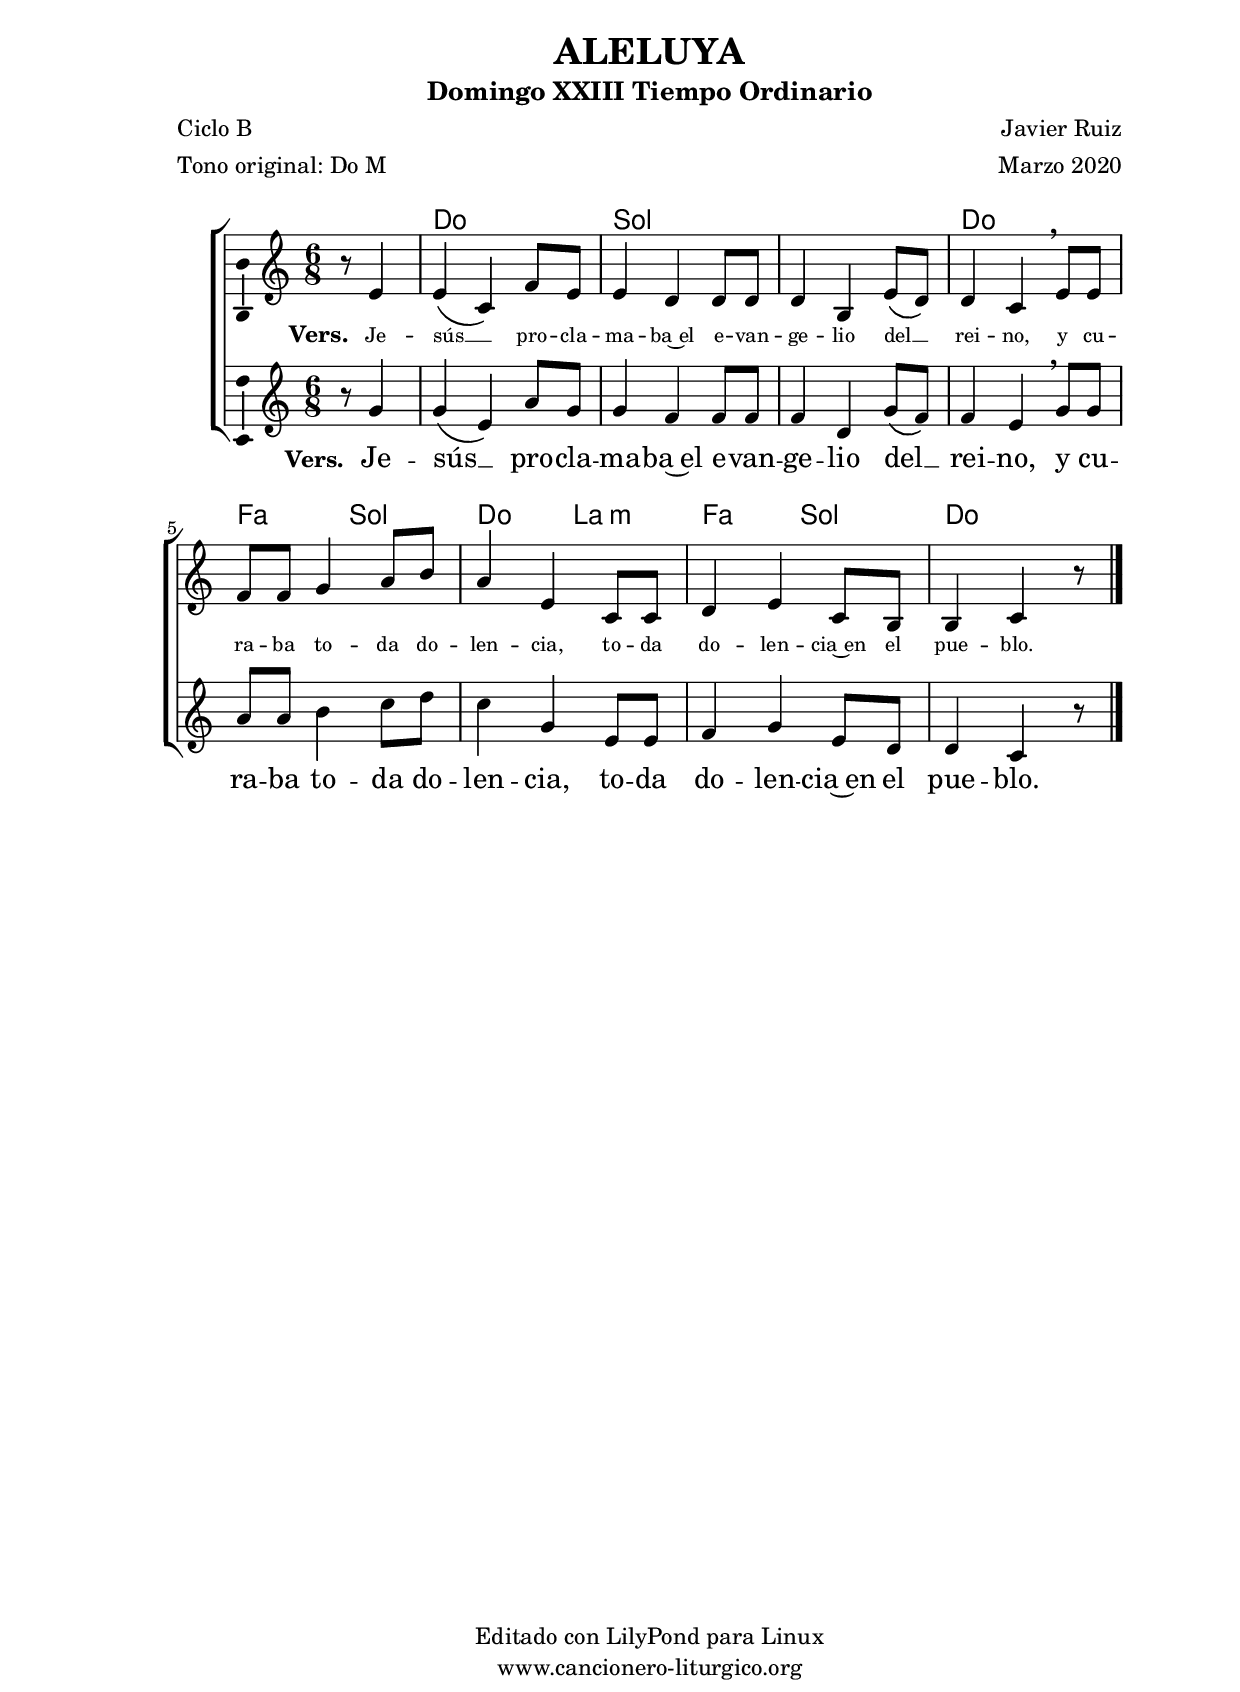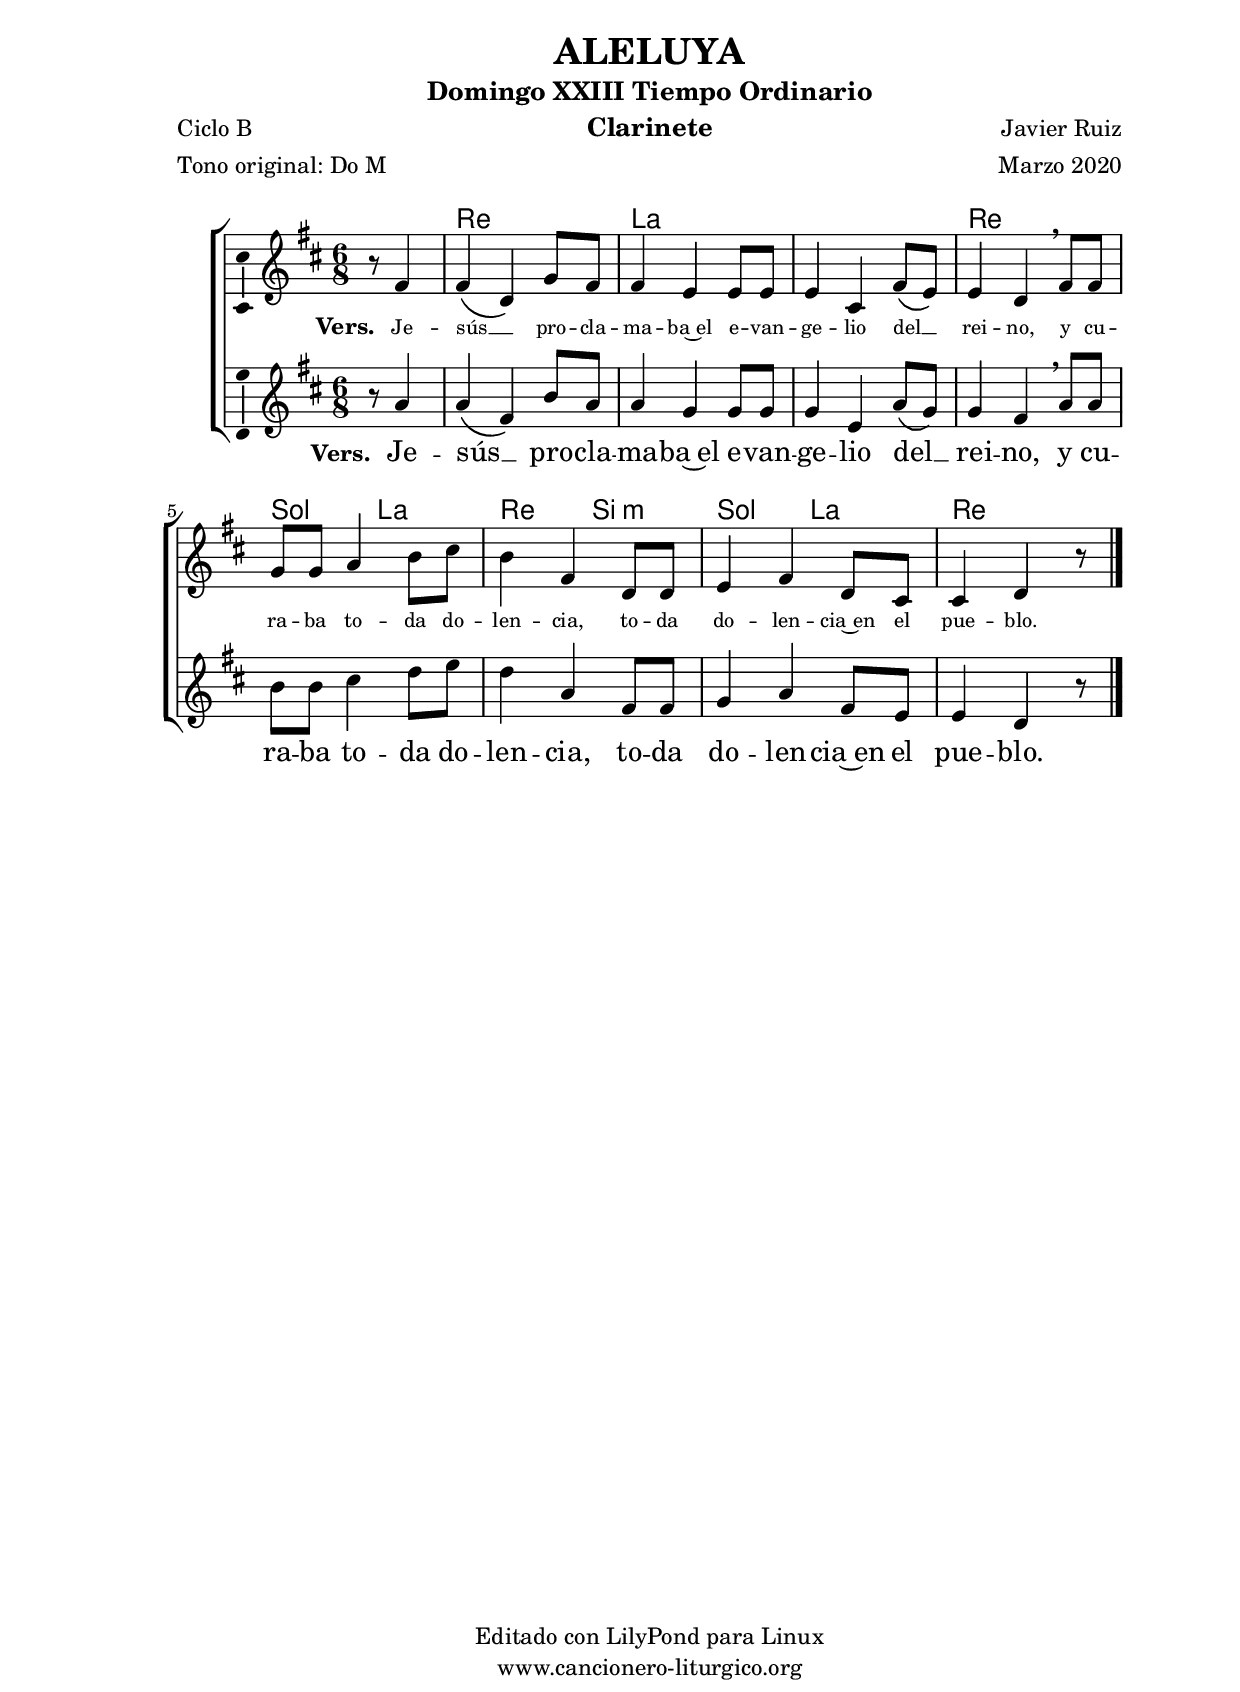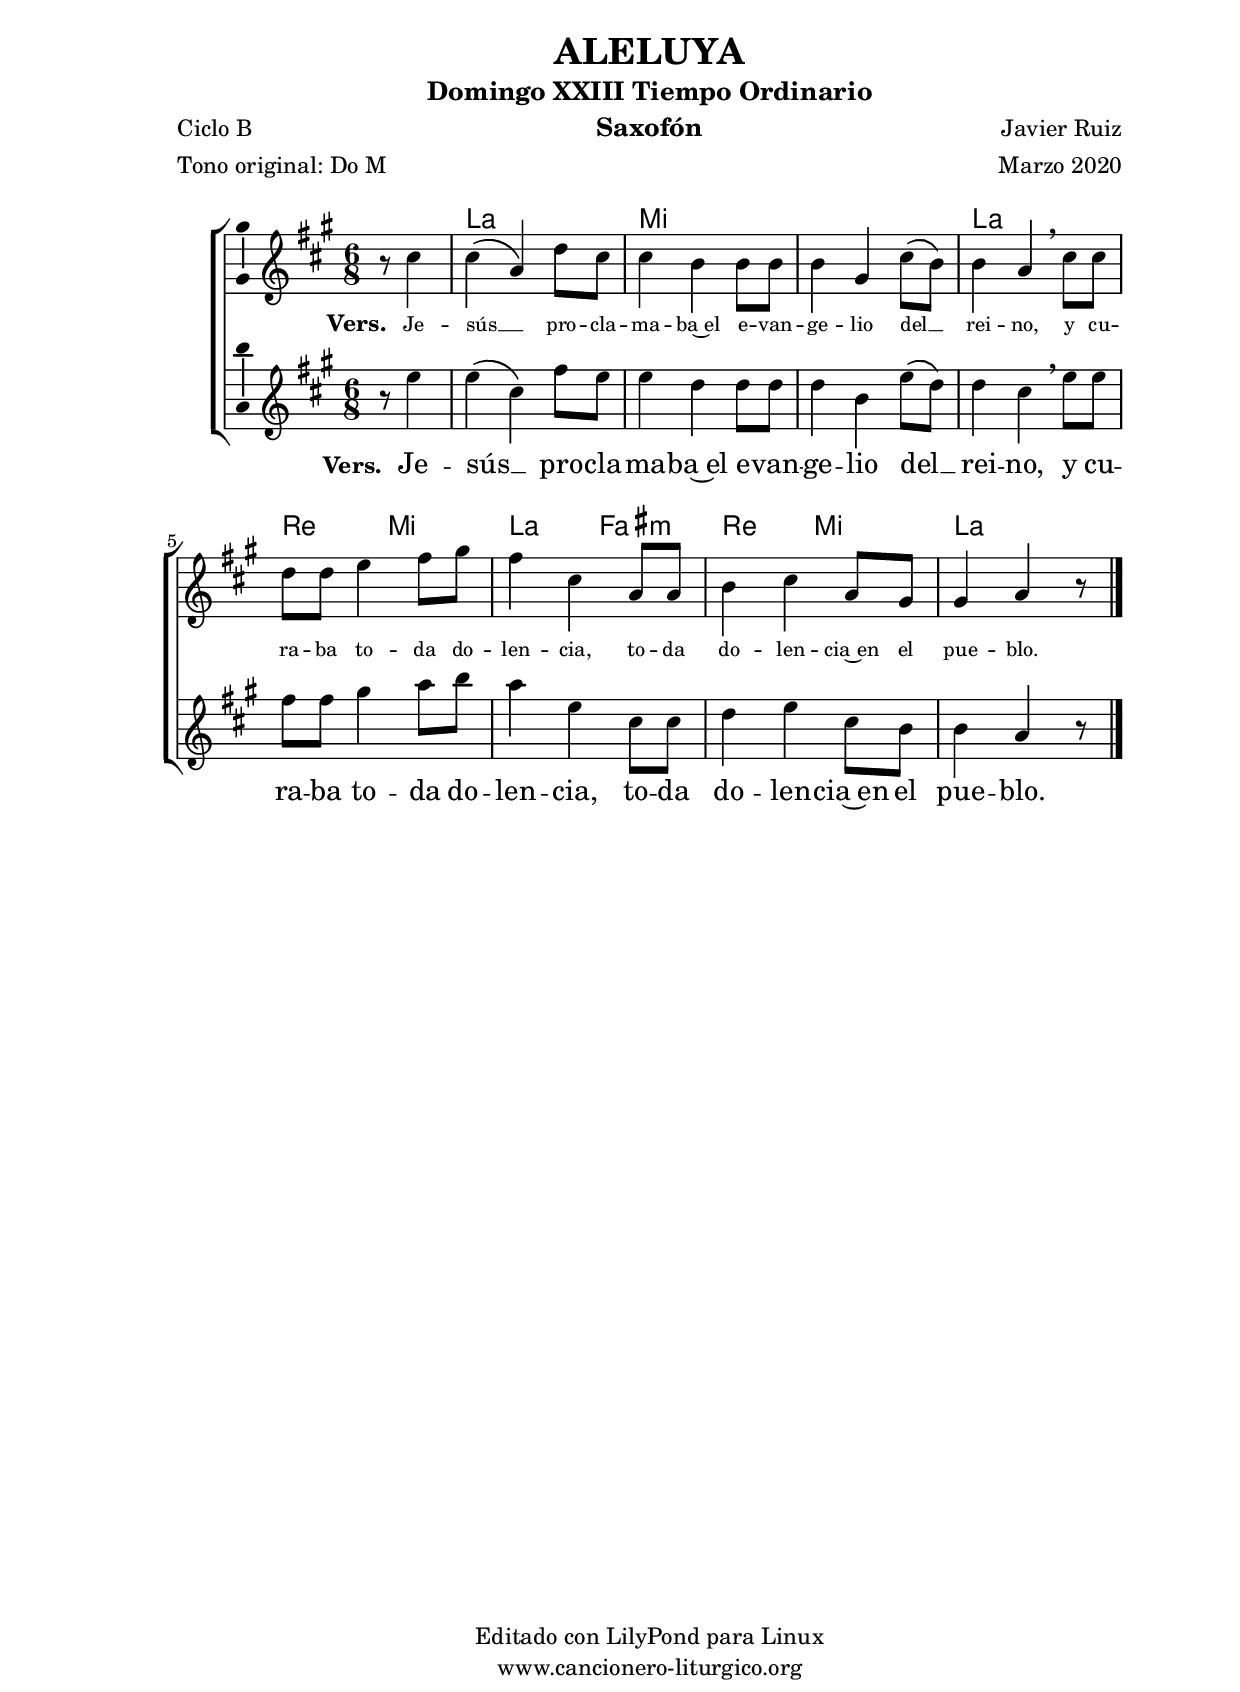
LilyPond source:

%
%para convertir .midi en .wav:
%timidity filename.midi -Ow -o finename.wav
%
%
%Para convertir de .wav a .mp3:
%lame -h -m j filename.wav
%
%
%para escuchar el midi:
%timidity nombrefichero.midi
%


%versión de lilypond para la que se ha escrito esta partitura:
\version "2.16.0"

	%Tamaño papel
	#(set-default-paper-size "a4")
	%Tamaño partitura
	#(set-global-staff-size 20)
	%No responde al pulsar sobre una nota
	#(ly:set-option 'point-and-click #f)

%parámetros del encabezamiento:
\header {
	title = "ALELUYA"
	subtitle = "Domingo XXIII Tiempo Ordinario"
	composer = "Javier Ruiz"
	poet = "Ciclo B"
	meter = "Tono original: Do M"
	arranger = "Marzo 2020"
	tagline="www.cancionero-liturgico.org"
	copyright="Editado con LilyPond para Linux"
	tiempo = "Ordinario"
	usos = "Aleluya"
	letra = "Aleluya. Jesús proclamaba el evangelio del reino, y curaba toda dolencia, toda dolencia en el pueblo."
	}

%parámetros asociados al papel:
\paper  {
	oddHeaderMarkup = \markup {\fill-line { \on-the-fly #not-first-page \fromproperty #'header:title \on-the-fly #not-first-page \fromproperty #'header:composer }}
	evenHeaderMarkup = \markup {\fill-line { \fromproperty #'header:composer \fromproperty #'header:title }}
	#(set-paper-size "a4")
	print-page-number = ##f
	first-page-number = 1
	print-first-page-number = ##f
%	head-separation = 3.0 \cm
	top-margin = 1.5 \cm
%	top-margin = 2.0 \cm
%%%	bottom-margin = 0.5\cm
	bottom-margin = 0.2\cm
	left-margin = 3.0 \cm
	line-width = 16.0 \cm 
	indent = 8\mm
	interscoreline = 2.\mm
	between-system-space = 15\mm
%	para que las partituras no llenen la hoja:
	ragged-bottom = ##t
%	idem para la última hoja:
	ragged-last-bottom = ##f
%	para que las partituras llenen el ancho del papel:
	ragged-last = ##f
	after-title-space = 2.5 \cm
%page-count=2
system-count=2

	%Flexible Vertical Spacing
%	markup-markup-spacing =
%	#'((basic-distance . 15) (minimum-distance . 15) (padding . 3))
	markup-system-spacing =
	#'((basic-distance . 15) (minimum-distance . 15) (padding . 3))
	system-system-spacing =
	#'((basic-distance . 15) (minimum-distance . 15) (padding . 3))
	score-system-spacing =
	#'((basic-distance . 15) (minimum-distance . 15) (padding . 5))
%	top-system-spacing = % header
%	#'((basic-distance . 8) (minimum-distance . 0) (padding . 0))
%	top-markup-spacing =
%	#'((basic-distance . 20) (minimum-distance . 20) (padding . 0))
	last-bottom-spacing = % footer
	#'((basic-distance . 5) (minimum-distance . 5) (padding . 0))
%	score-markup-spacing =
%	#'((basic-distance . 16) (minimum-distance . 13) (padding . 0))

	}


%parámetros que afectan a toda la partitura:
global =  {
	%clave de sol (G):
	\clef G
	%armadura:
%	\transpose ees f
	\key c \major
	\tempo 4.=60
	\set Score.tempoHideNote = ##t
	}


acordes = {
	\italianChords
	\chordmode {
%	\transpose ees f
{

s4.
c4. c g g g g c c f g c a:m f g c c4

	}
	}
}


melodiatrompeta = 
%	\transpose ees f
{

	\relative c''{
	\time 6/8

\partial4.
r4.
r2.
r8 g16 a b c d4.
r2.
r8 c16 d e f g4.
r2.
r8 c,16 b a g a4.
r2.
r8 c16 d c b c4

}
	\bar "|."
	}


melodiatres = 
%	\transpose ees f
{

	\relative c'{
	\time 6/8

\partial4.
r8 e4
e4 \(c4\) f8 e
e4 d4 \noBeam d8 d
d4 b4 e8 \(d\)
d4 c4 \breathe e8 e8
f8 f g4 a8 b
a4 e4 c8 c
d4 e4 c8 b
b4 c4 r8

}

	\bar "|."
	}


melodiabajo = 
%	\transpose ees f
{

	%clave de fa (F):
	\clef F

	\relative c{
	\time 6/8

\partial4.
r4.
c4 c8 c4.
g4 g8 g4.
g4 g8 g4.
c4 c8 c4.
f4 f8 g4 g8
c,4 c8 a4 a8
f'4 f8 g4 g8
c,4 c8 c4

}

	\bar "|."
	}


melodia = 
%	\transpose ees f
{

	\relative c'{
	\time 6/8

\partial4.
r8 g'4
g4 \(e4\) a8 g
g4 f4 \noBeam f8 [f]
f4 d4 g8 \(f\)
f4 e4 \breathe g8 [g]
a8 a b4 \noBeam c8 [d]
c4 g4 e8 [e]
f4 g4 e8 d
d4 c4 r8

}

	\bar "|."
	}


texto = \lyricmode {
\set stanza =#"Vers. "
Je -- sús __ _ pro -- cla -- ma -- ba~el e -- van -- ge -- lio del __ _ rei -- no,
y cu -- ra -- ba to -- da do -- len -- cia,
to -- da do -- len -- cia~en el pue -- blo.
	}

textotres = \lyricmode {
\override LyricText #'font-size = #-1
\set stanza =#"Vers. "
Je -- sús __ _ pro -- cla -- ma -- ba~el e -- van -- ge -- lio del __ _ rei -- no,
y cu -- ra -- ba to -- da do -- len -- cia,
to -- da do -- len -- cia~en el pue -- blo.
	}


acordesStaff = \context ChordNames = acordesStaff <<
	\set chordChanges = ##t
	\acordes
	>>

voztrompetaStaff = \context Voice = voztrompetaStaff
<<
	\override Staff.StaffSymbol #'staff-space = #(magstep -0.35)
	\set Staff.midiInstrument = #"trumpet"
	\set Staff.midiMinimumVolume = #0.4
	\set Staff.midiMaximumVolume = #0.6
	\global
	\melodiatrompeta
	>>

voztresStaff = \context Voice = voztresStaff
\with {\consists "Ambitus_engraver"}
<<
%	\override Staff.StaffSymbol #'staff-space = #(magstep -0.35)
	\set Staff.midiInstrument = #"violin"
	\set Staff.midiMinimumVolume = #0.6
	\set Staff.midiMaximumVolume = #0.8
	\global
	\relative c' \melodiatres
	>>

vozStaff = \context Voice = vozStaff
\with {\consists "Ambitus_engraver"}
<<
%	\set Staff.instrumentName = ""
%	\set Staff.shortInstrumentName = ""
%	\set Staff.midiInstrument = #"clarinet"
%	\set Staff.midiInstrument = #"cello"
	\set Staff.midiInstrument = #"flute"
%	\set Staff.midiInstrument = #"electric guitar (jazz)"
%	\set Staff.midiInstrument = #"english horn"
%	\set Staff.midiInstrument = #"violin"
%	\set Staff.midiInstrument = #"glockenspiel"
	\set Staff.midiMinimumVolume = #0.8
	\set Staff.midiMaximumVolume = #1.0
	\global
	\melodia
	>>

vozbajoStaff = \context Voice = vozbajoStaff
<<
	\override Staff.StaffSymbol #'staff-space = #(magstep -0.35)
	\set Staff.midiInstrument = #"english horn"
	\set Staff.midiMinimumVolume = #0.6
	\set Staff.midiMaximumVolume = #0.8
	\global
	\melodiabajo
	>>

textoStaff = \context Lyrics = textoStaff <<
	\lyricsto vozStaff \texto
	>>

textotresStaff = \context Lyrics = textotresStaff <<
	\lyricsto voztresStaff \textotres
	>>


\book {
	\score {
		<<
		\context ChoirStaff {
%			\override StaffGroup.SystemStartBracket #'collapse-height = #1
%			\override Score.SystemStartBar #'collapse-height = #1
			<<
			\acordesStaff
%			\voztrompetaStaff
			\voztresStaff
			\textotresStaff
			\vozStaff
			\textoStaff
%			\vozbajoStaff
			>>
			}
		>>
		\layout {
	    		\context {
				\Lyrics
				\override LyricText #'font-size = #2
				}
	   		 \context {
				\Score
				\override StaffSymbol #'staff-space = #(magstep +3)
				}
			}
		}
	\score {
		\unfoldRepeats
		<<
		\context ChoirStaff {
			<<
			\acordesStaff
			\voztrompetaStaff
			\voztresStaff
			\vozStaff
			\vozbajoStaff
			>>
			}
		>>
		\midi {
	  		\context {
	  			\Score
				tempoWholesPerMinute = #(ly:make-moment 70 4)
				}
			}
		}
	}


%Partitura para clarinete
#(define output-suffix "C")
\book {
	\header{
		instrument = "Clarinete"
		}
	\score {
		<<
		\context ChoirStaff {
%			\override StaffGroup.SystemStartBracket #'collapse-height = #1
%			\override Score.SystemStartBar #'collapse-height = #1
\transpose c d
			<<
			\acordesStaff
%			\voztrompetaStaff
			\voztresStaff
			\textotresStaff
			\vozStaff
			\textoStaff
%			\vozbajoStaff
			>>
			}
		>>
		\layout {
	    		\context {
				\Lyrics
				\override LyricText #'font-size = #2
				}
	   		 \context {
				\Score
				\override StaffSymbol #'staff-space = #(magstep +3)
				}
			}
		}
	}


%Partitura para saxofón
#(define output-suffix "S")
\book {
	\header{
		instrument = "Saxofón"
		}
	\score {
		<<
		\context ChoirStaff {
%			\override StaffGroup.SystemStartBracket #'collapse-height = #1
%			\override Score.SystemStartBar #'collapse-height = #1
\transpose c a
			<<
			\acordesStaff
%			\voztrompetaStaff
			\voztresStaff
			\textotresStaff
			\vozStaff
			\textoStaff
%			\vozbajoStaff
			>>
			}
		>>
		\layout {
	    		\context {
				\Lyrics
				\override LyricText #'font-size = #2
				}
	   		 \context {
				\Score
				\override StaffSymbol #'staff-space = #(magstep +3)
				}
			}
		}
	}


